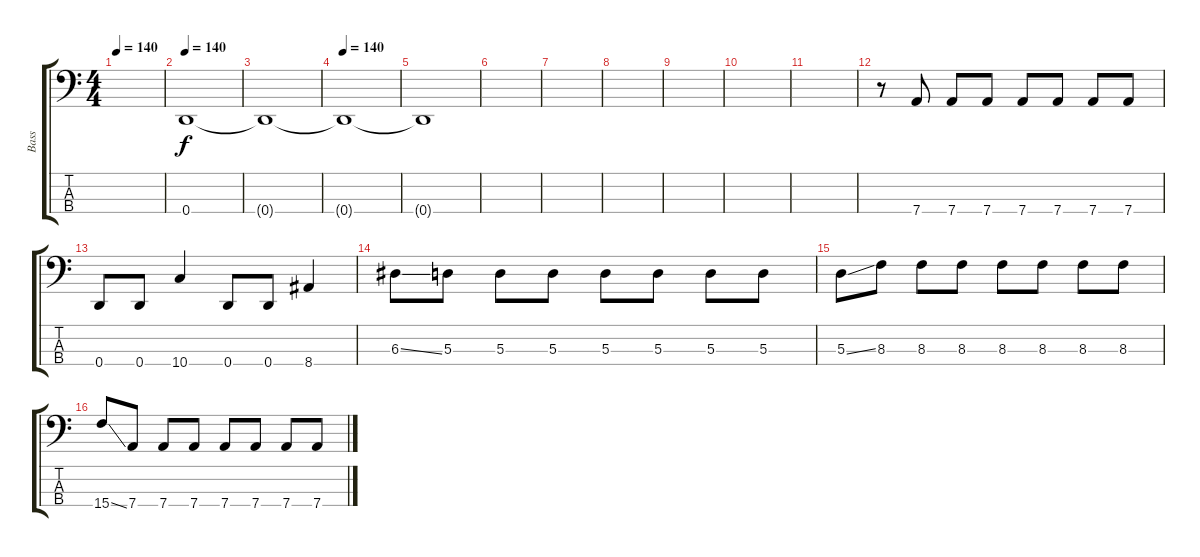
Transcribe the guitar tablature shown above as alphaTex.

\track ("Bass" "Bass") {instrument electricbasspick}
\staff {score tabs}
\tuning (G2 D2 A1 D1) {hide}
\ts (4 4)
\tempo 140
\clef f4
\ks c
|
\tempo 140
0.4.1 |
0.4{t}.1 |
\tempo 140
0.4{t}.1 |
0.4{t}.1 |
|
|
|
|
|
|
r.8 7.4.8 7.4.8 7.4.8 7.4.8 7.4.8 7.4.8 7.4.8 |
0.4.8 0.4.8 10.4.4 0.4.8 0.4.8 8.4.4 |
6.3{ss}.8 5.3.8 5.3.8 5.3.8 5.3.8 5.3.8 5.3.8 5.3.8 |
5.3{ss}.8 8.3.8 8.3.8 8.3.8 8.3.8 8.3.8 8.3.8 8.3.8 |
15.4{ss}.8 7.4.8 7.4.8 7.4.8 7.4.8 7.4.8 7.4.8 7.4.8
